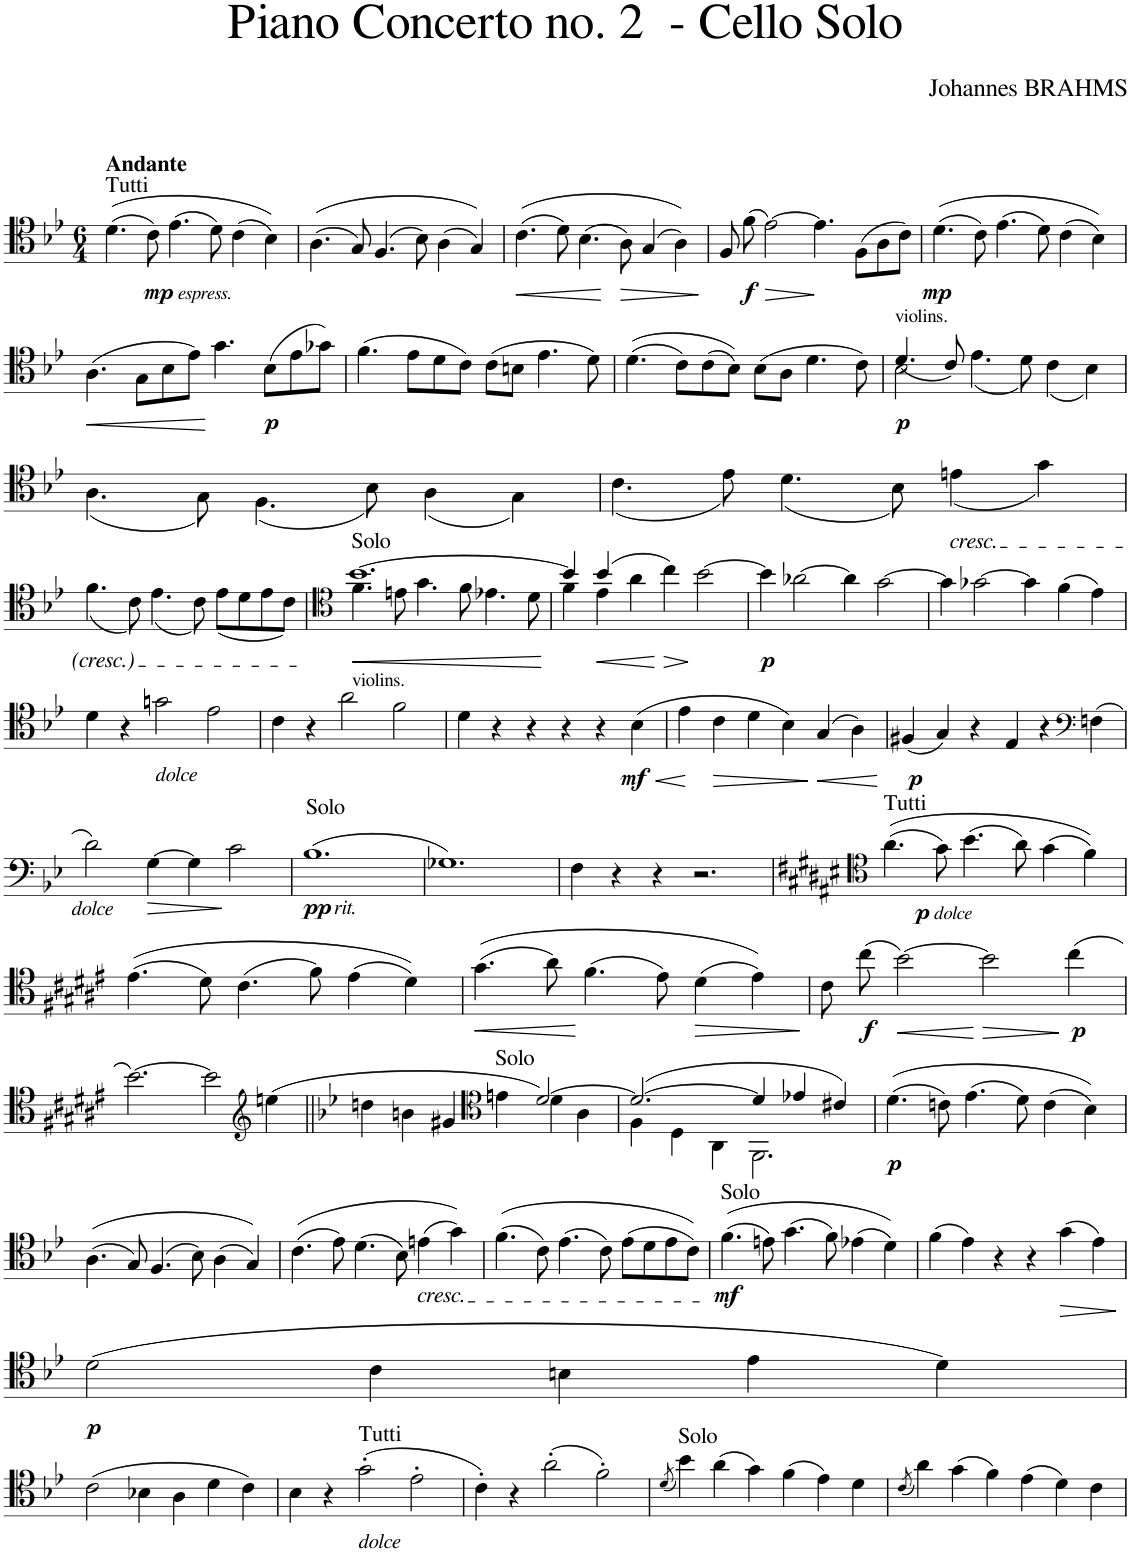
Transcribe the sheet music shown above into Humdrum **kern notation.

**kern	**dynam
*part1	*part1
*staff1	*staff1
*I"Violoncello	*
*I'Vc.	*
*clefC4	*
*k[b-e-]	*
*M6/4	*
=1	=1
!LO:TX:a:t=Tutti	!
!LO:TX:a:B:t=Andante	!
!	!LO:DY:b
!	!LO:DY:n=1:b
((4.d\	mp other-dynamics
8c\)	.
(4.e-\	.
8d\)	.
(4c\	.
4B-\))	.
=2	=2
((4.A\	.
8G/)	.
(4.F/	.
8B-\)	.
(4A\	.
4G/))	.
=3	=3
!	!LO:HP:b
((4.c\	<
8d\)	.
(4.B-\	.
!	!LO:HP:n=1:b
8A\)	[ >
(4G/	.
4A\))	.
.	]
=4	=4
8F/	.
!	!LO:DY:b
(8f\	f
!	!LO:HP:b
[2e-\)	>
4.e-\]	]
(8F\L	.
8A\	.
8c\J)	.
=5	=5
!	!LO:DY:b
((4.d\	mp
8c\)	.
(4.e-\	.
8d\)	.
(4c\	.
4B-\))	.
!!LO:LB:g=z
=6	=6
!	!LO:HP:b
(4.A\	<
8G\L	.
8B-\	.
8e-\J)	.
4.g\	[
!	!LO:DY:b
(8B-\L	p
8e-\	.
8g-X\J)	.
=7	=7
(4.f\	.
8e-\L	.
8d\	.
8c\J)	.
(8c\L	.
8Bn\J	.
4.e-\	.
8d\)	.
=8	=8
((4.d\	.
8c\L)	.
(8c\	.
8B-\J))	.
(8B-\L	.
8A\J	.
4.d\	.
8c\)	.
=9	=9
*^	*
!LO:TX:a:t=violins.	!	!
!	!	!LO:DY:b
2B-\	(4.d/	p
.	8c/)	.
1ryy	(4.e-\	.
.	8d\)	.
.	(4c\	.
.	4B-\)	.
!!LO:LB:g=z	!!
=10	=10	=10
1.ryy	(4.A\	.
.	8G\)	.
.	(4.F\	.
.	8B-\)	.
.	(4A\	.
.	4G\)	.
=11	=11	=11
1.ryy	(4.c\	.
.	8e-\)	.
.	(4.d\	.
.	8B-\)	.
!	!LO:TX:b:i:t=cresc.	!
.	(4en\	.
.	4g\)	.
!!LO:LB:g=z	!!
=12	=12	=12
1.ryy	(4.f\	.
.	8c\)	.
.	(4.e-\	.
.	8c\)	.
.	(8e-\L	.
.	8d\	.
.	8e-\	.
.	8c\J)	.
=13	=13	=13
*clefC4	*	*
!LO:TX:a:t=Solo	!	!
!LO:TX:b:t=violins.	!	!
!	!	!LO:HP:b
[1.b-	4.f\	<
.	8en\	.
.	4.g\	.
.	8f\	.
.	4.e-X\	.
.	8d\	.
*v	*v	*
.	[
=14	=14
*^	*
4b-/]	4f\	.
!	!	!LO:HP:b
(4b-/	4e-\	<
4a\	1ryy	.
!	!	!LO:HP:n=1:b
4cc\)	.	[ >
[2b-\	.	]
*v	*v	*
=15	=15
!	!LO:DY:b
4b-\]	p
[2a-X\	.
4a-\]	.
[2g\	.
=16	=16
4g\]	.
[2g-X\	.
4g-\]	.
(4f\	.
4e-\)	.
!!LO:LB:g=z
=17	=17
4d\	.
4r	.
!LO:TX:b:i:t=dolce	!
!LO:TX:b:i:t=dolce	!
2gn\	.
2e-\	.
=18	=18
4c\	.
4r	.
2a\	.
2f\	.
=19	=19
4d\	.
4r	.
4r	.
4r	.
4r	.
!	!LO:HP:b
!	!LO:DY:n=1:b
(4B-\	< mf
=20	=20
4e-\	.
!	!LO:HP:n=1:b
4c\	[ >
4d\	.
4B-\)	.
!	!LO:HP:n=1:b
(4G/	] <
4A\)	.
.	[
=21	=21
!	!LO:DY:b
(4F#X/	p
4G/)	.
4r	.
4E-/	.
4r	.
*clefF4	*
(4Fn\	.
!!LO:LB:g=z
=22	=22
!LO:TX:b:i:t=dolce	!
2d\)	.
!	!LO:HP:b
[4G\	>
4G\]	.
2c\	]
=23	=23
!LO:TX:a:t=Solo	!
!LO:TX:b:i:t=rit.	!
!	!LO:DY:b
(1.B-	pp
=24	=24
1.G-X)	.
=25	=25
4F\	.
4r	.
4r	.
2.r	.
=26	=26
*clefC4	*
*k[f#c#g#d#a#e#]	*
!LO:TX:a:t=Tutti	!
!	!LO:DY:b
!	!LO:DY:n=1:b
((4.a#\	p other-dynamics
8g#\)	.
(4.b\	.
8a#\)	.
(4g#\	.
4f#\))	.
!!LO:LB:g=z
=27	=27
((4.e#\	.
8d#\)	.
(4.c#\	.
8f#\)	.
(4e#\	.
4d#\))	.
=28	=28
!	!LO:HP:b
((4.g#\	<
8a#\)	.
(4.f#\	[
8e#\)	.
!	!LO:HP:b
(4d#\	>
4e#\))	.
.	]
=29	=29
8c#\	.
!	!LO:DY:b
(8cc#\	f
!	!LO:HP:b
[2b\)	<
!	!LO:HP:n=1:b
2b\]	[ >
!	!LO:DY:n=1:b
(4cc#\	] p
!!LO:LB:g=z
=30	=30
[2.b\)	.
2b\]	.
*clefG2	*
(4een\	.
=31||	=31||
*k[b-e-]	*
*^	*
4ddn\	1ryy	.
4bn\	.	.
4g#X/	.	.
*clefC4	*	*
!LO:TX:a:t=Solo	!	!
4en\	.	.
[2d/)	4d\	.
.	4A\	.
=32	=32	=32
(2.d/_	4F\	.
.	4D\	.
.	4AA\	.
4d/]	2.FF\	.
4e-X/	.	.
4c#X/)	.	.
*v	*v	*
=33	=33
!	!LO:DY:b
((4.d\	p
8cn\)	.
(4.e-\	.
8d\)	.
(4c\	.
4B-\))	.
!!LO:LB:g=z
=34	=34
((4.A\	.
8G/)	.
(4.F/	.
8B-\)	.
(4A\	.
4G/))	.
=35	=35
((4.c\	.
8e-\)	.
(4.d\	.
8B-\)	.
!LO:TX:b:i:t=cresc.	!
(4en\	.
4g\))	.
=36	=36
((4.f\	.
8c\)	.
(4.e-\	.
8c\)	.
(8e-\L	.
8d\	.
8e-\	.
8c\J))	.
=37	=37
!LO:TX:a:t=Solo	!
!	!LO:DY:b
((4.f\	mf
8en\)	.
(4.g\	.
8f\)	.
(4e-X\	.
4d\))	.
=38	=38
(4f\	.
4e-\)	.
4r	.
4r	.
!	!LO:HP:b
(4g\	>
4e-\)	.
.	]
!!LO:LB:g=z
=39	=39
!	!LO:DY:b
(2d\	p
4c\	.
4Bn\	.
4e-\	.
4d\)	.
!!LO:LB:g=z
=40	=40
(2c\	.
4B-X\	.
4A\	.
4d\	.
4c\)	.
=41	=41
4B-\	.
4r	.
!LO:TX:a:t=Tutti	!
!LO:TX:b:i:t=dolce	!
(2g'\	.
2e-'\	.
=42	=42
4c'\)	.
4r	.
(2a'\	.
2f'\)	.
=43	=43
(8qd/	.
!LO:TX:a:t=Solo	!
4b-\)	.
(4a\	.
4g\)	.
(4f\	.
4e-\)	.
4d\	.
=44	=44
(8qc/	.
4a\)	.
(4g\	.
4f\)	.
(4e-\	.
4d\)	.
4c\	.
=	=
*-	*-
